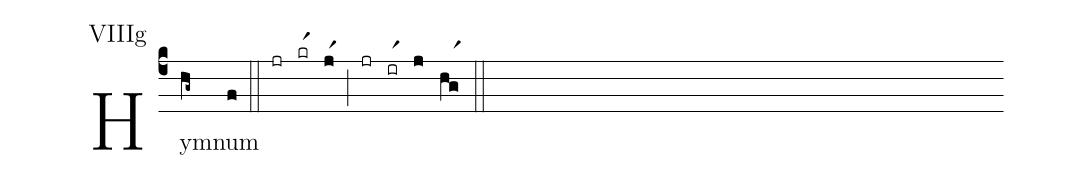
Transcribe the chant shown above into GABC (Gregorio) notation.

annotation: VIIIg;
%%
(c4) Hy(hg~)mnum(f) (::) (jr)(krr1)(jr1)(;)(jr)(irr1)(j)(hgr1)(::)
